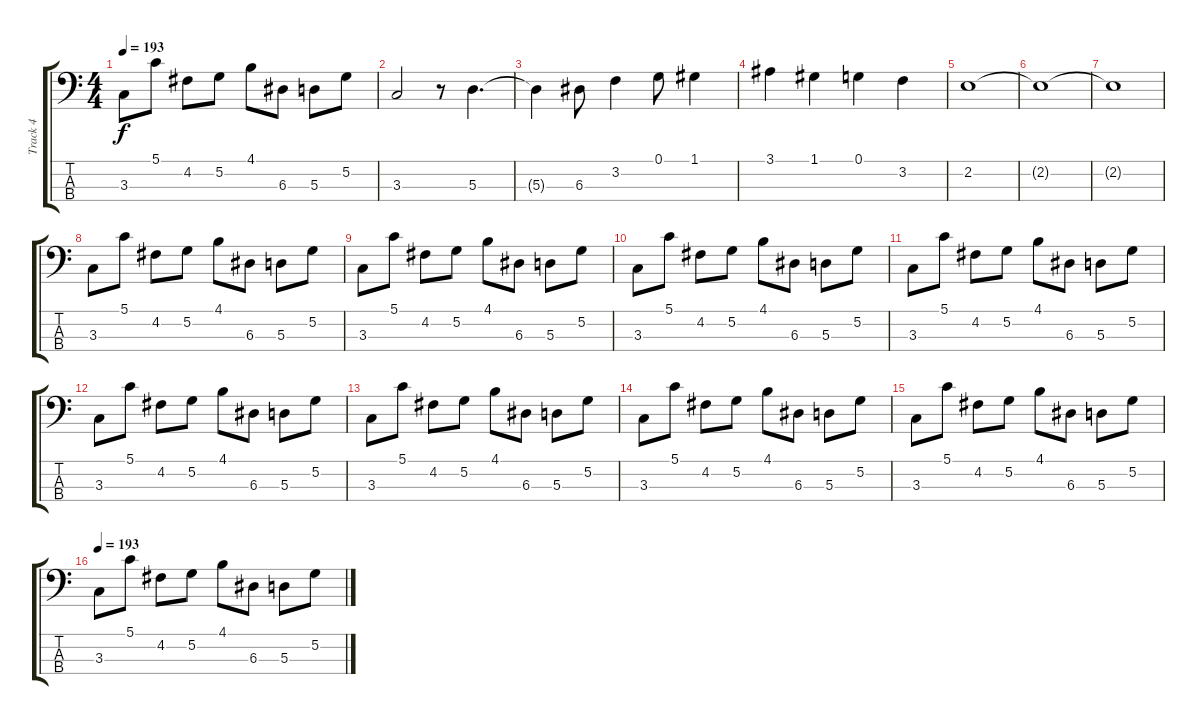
\track ("Track 4" "Track 4") {instrument synthbass2}
\staff {score tabs}
\tuning (G2 D2 A1 E1) {hide}
\ts (4 4)
\tempo 193
\clef f4
\ks c
3.3.8{dy f} 5.1.8 4.2.8 5.2.8 4.1.8 6.3.8 5.3.8 5.2.8 |
3.3.2 r.8 5.3.4{d} |
5.3{t}.4 6.3.8 3.2.4 0.1.8 1.1.4 |
3.1.4 1.1.4 0.1.4 3.2.4 |
2.2.1 |
2.2{t}.1 |
2.2{t}.1 |
3.3.8 5.1.8 4.2.8 5.2.8 4.1.8 6.3.8 5.3.8 5.2.8 |
3.3.8 5.1.8 4.2.8 5.2.8 4.1.8 6.3.8 5.3.8 5.2.8 |
3.3.8 5.1.8 4.2.8 5.2.8 4.1.8 6.3.8 5.3.8 5.2.8 |
3.3.8 5.1.8 4.2.8 5.2.8 4.1.8 6.3.8 5.3.8 5.2.8 |
3.3.8 5.1.8 4.2.8 5.2.8 4.1.8 6.3.8 5.3.8 5.2.8 |
3.3.8 5.1.8 4.2.8 5.2.8 4.1.8 6.3.8 5.3.8 5.2.8 |
3.3.8 5.1.8 4.2.8 5.2.8 4.1.8 6.3.8 5.3.8 5.2.8 |
3.3.8 5.1.8 4.2.8 5.2.8 4.1.8 6.3.8 5.3.8 5.2.8 |
\tempo 193
3.3.8{balance 8 instrument synthbass2} 5.1.8 4.2.8 5.2.8 4.1.8 6.3.8 5.3.8 5.2.8
